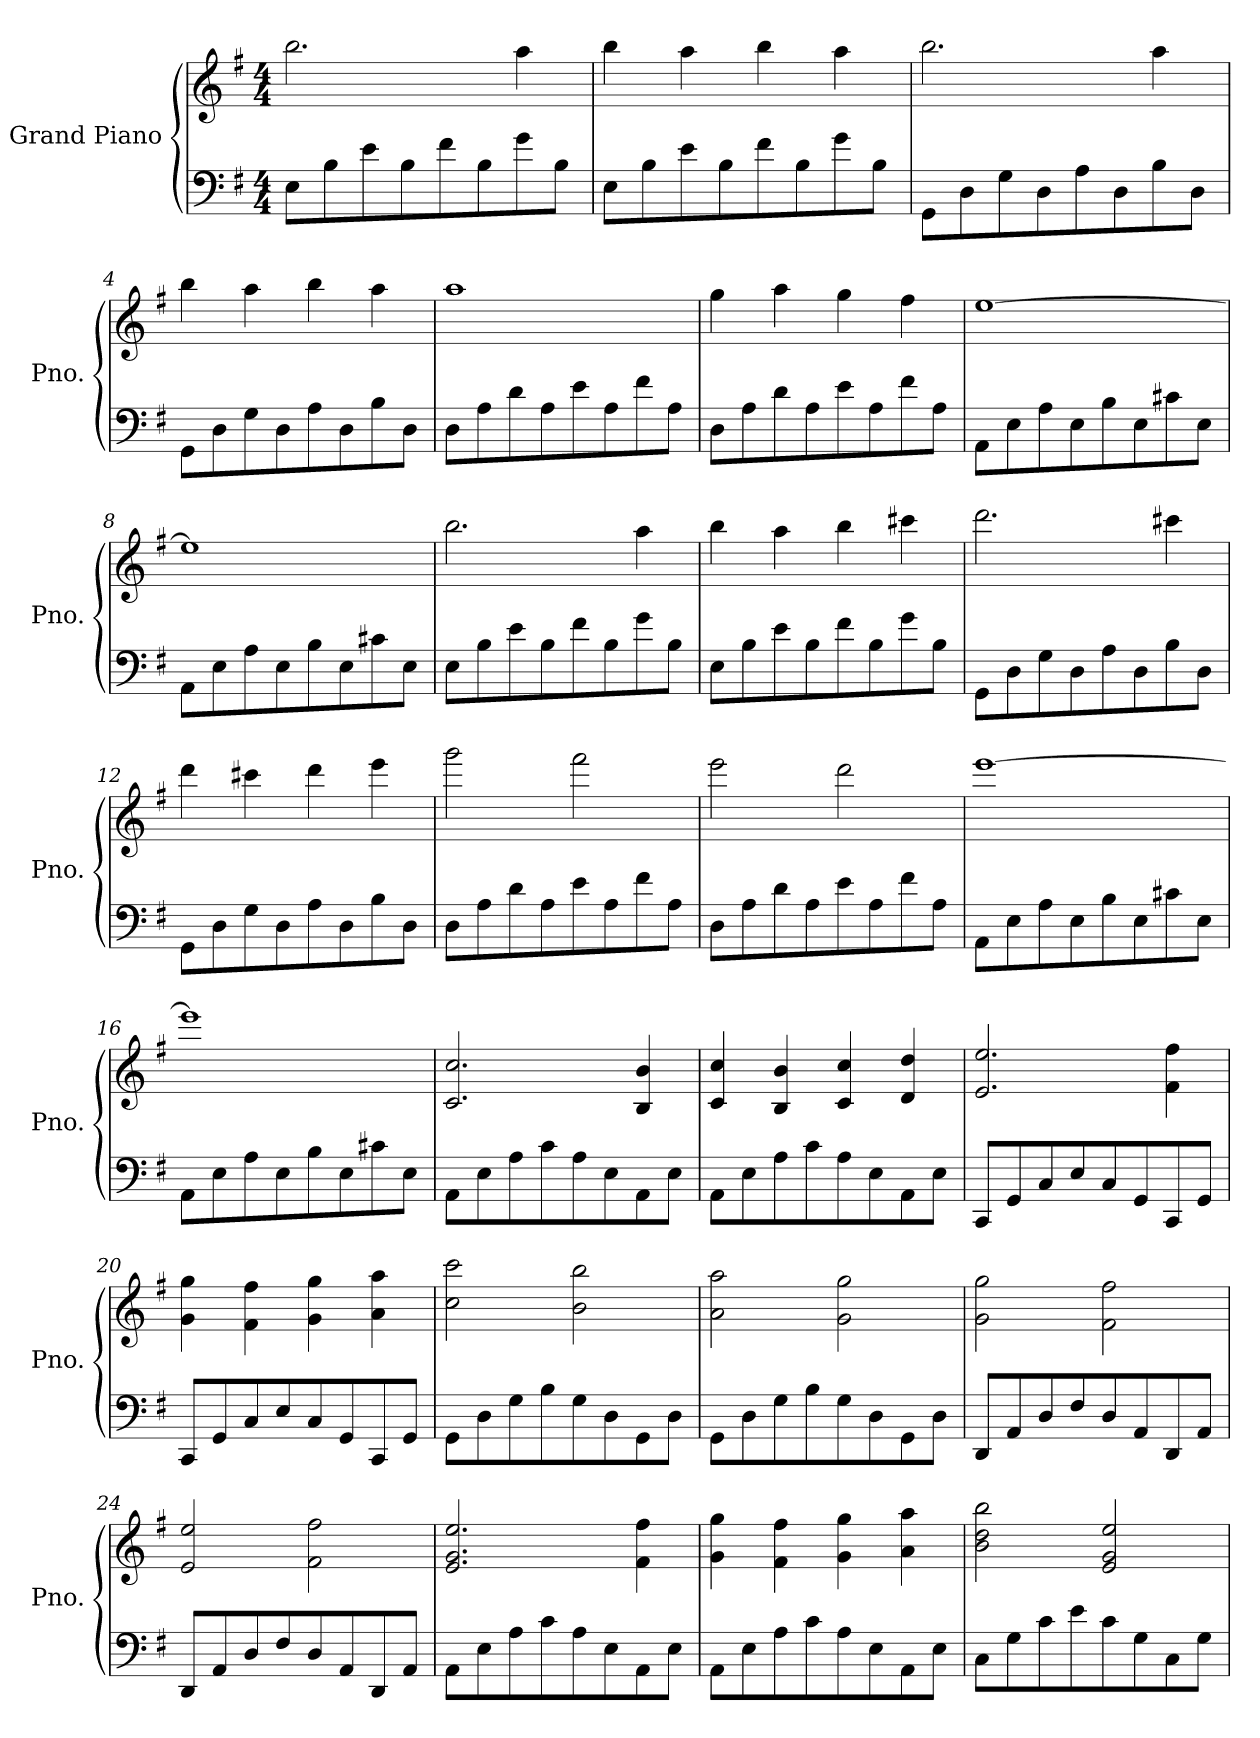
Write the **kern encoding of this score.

**kern	**kern
*part1	*part1
*staff2	*staff1
*I"Grand Piano	*
*I'Pno.	*
*clefF4	*clefG2
*k[f#]	*k[f#]
*G:	*G:
*M4/4	*M4/4
*MM90	*MM90
=1	=1
8E\L	2.bb\
8B\	.
8e\	.
8B\	.
8f#\	.
8B\	.
8g\	4aa\
8B\J	.
=2	=2
8E\L	4bb\
8B\	.
8e\	4aa\
8B\	.
8f#\	4bb\
8B\	.
8g\	4aa\
8B\J	.
=3	=3
8GG\L	2.bb\
8D\	.
8G\	.
8D\	.
8A\	.
8D\	.
8B\	4aa\
8D\J	.
=4	=4
8GG\L	4bb\
8D\	.
8G\	4aa\
8D\	.
8A\	4bb\
8D\	.
8B\	4aa\
8D\J	.
=5	=5
8D\L	1aa
8A\	.
8d\	.
8A\	.
8e\	.
8A\	.
8f#\	.
8A\J	.
!!LO:LB:g=z
=6	=6
8D\L	4gg\
8A\	.
8d\	4aa\
8A\	.
8e\	4gg\
8A\	.
8f#\	4ff#\
8A\J	.
=7	=7
8AA\L	[1ee
8E\	.
8A\	.
8E\	.
8B\	.
8E\	.
8c#X\	.
8E\J	.
=8	=8
8AA\L	1ee]
8E\	.
8A\	.
8E\	.
8B\	.
8E\	.
8c#X\	.
8E\J	.
=9	=9
8E\L	2.bb\
8B\	.
8e\	.
8B\	.
8f#\	.
8B\	.
8g\	4aa\
8B\J	.
=10	=10
8E\L	4bb\
8B\	.
8e\	4aa\
8B\	.
8f#\	4bb\
8B\	.
8g\	4ccc#X\
8B\J	.
!!LO:LB:g=z
=11	=11
8GG\L	2.ddd\
8D\	.
8G\	.
8D\	.
8A\	.
8D\	.
8B\	4ccc#X\
8D\J	.
=12	=12
8GG\L	4ddd\
8D\	.
8G\	4ccc#X\
8D\	.
8A\	4ddd\
8D\	.
8B\	4eee\
8D\J	.
=13	=13
8D\L	2ggg\
8A\	.
8d\	.
8A\	.
8e\	2fff#\
8A\	.
8f#\	.
8A\J	.
=14	=14
8D\L	2eee\
8A\	.
8d\	.
8A\	.
8e\	2ddd\
8A\	.
8f#\	.
8A\J	.
=15	=15
8AA\L	[1eee
8E\	.
8A\	.
8E\	.
8B\	.
8E\	.
8c#X\	.
8E\J	.
!!LO:LB:g=z
=16	=16
8AA\L	1eee]
8E\	.
8A\	.
8E\	.
8B\	.
8E\	.
8c#X\	.
8E\J	.
=17	=17
8AA\L	2.c/ 2.cc/
8E\	.
8A\	.
8c\	.
8A\	.
8E\	.
8AA\	4B/ 4b/
8E\J	.
=18	=18
8AA\L	4c/ 4cc/
8E\	.
8A\	4B/ 4b/
8c\	.
8A\	4c/ 4cc/
8E\	.
8AA\	4d/ 4dd/
8E\J	.
=19	=19
8CC/L	2.e/ 2.ee/
8GG/	.
8C/	.
8E/	.
8C/	.
8GG/	.
8CC/	4f#\ 4ff#\
8GG/J	.
=20	=20
8CC/L	4g\ 4gg\
8GG/	.
8C/	4f#\ 4ff#\
8E/	.
8C/	4g\ 4gg\
8GG/	.
8CC/	4a\ 4aa\
8GG/J	.
!!LO:LB:g=z
=21	=21
8GG\L	2cc\ 2ccc\
8D\	.
8G\	.
8B\	.
8G\	2b\ 2bb\
8D\	.
8GG\	.
8D\J	.
=22	=22
8GG\L	2a\ 2aa\
8D\	.
8G\	.
8B\	.
8G\	2g\ 2gg\
8D\	.
8GG\	.
8D\J	.
=23	=23
8DD/L	2g\ 2gg\
8AA/	.
8D/	.
8F#/	.
8D/	2f#\ 2ff#\
8AA/	.
8DD/	.
8AA/J	.
=24	=24
8DD/L	2e/ 2ee/
8AA/	.
8D/	.
8F#/	.
8D/	2f#\ 2ff#\
8AA/	.
8DD/	.
8AA/J	.
=25	=25
8AA\L	2.e/ 2.g/ 2.ee/
8E\	.
8A\	.
8c\	.
8A\	.
8E\	.
8AA\	4f#\ 4ff#\
8E\J	.
!!LO:LB:g=z
=26	=26
8AA\L	4g\ 4gg\
8E\	.
8A\	4f#\ 4ff#\
8c\	.
8A\	4g\ 4gg\
8E\	.
8AA\	4a\ 4aa\
8E\J	.
=27	=27
8C\L	2b\ 2dd\ 2bb\
8G\	.
8c\	.
8e\	.
8c\	2e/ 2g/ 2ee/
8G\	.
8C\	.
8G\J	.
=	=
*-	*-
